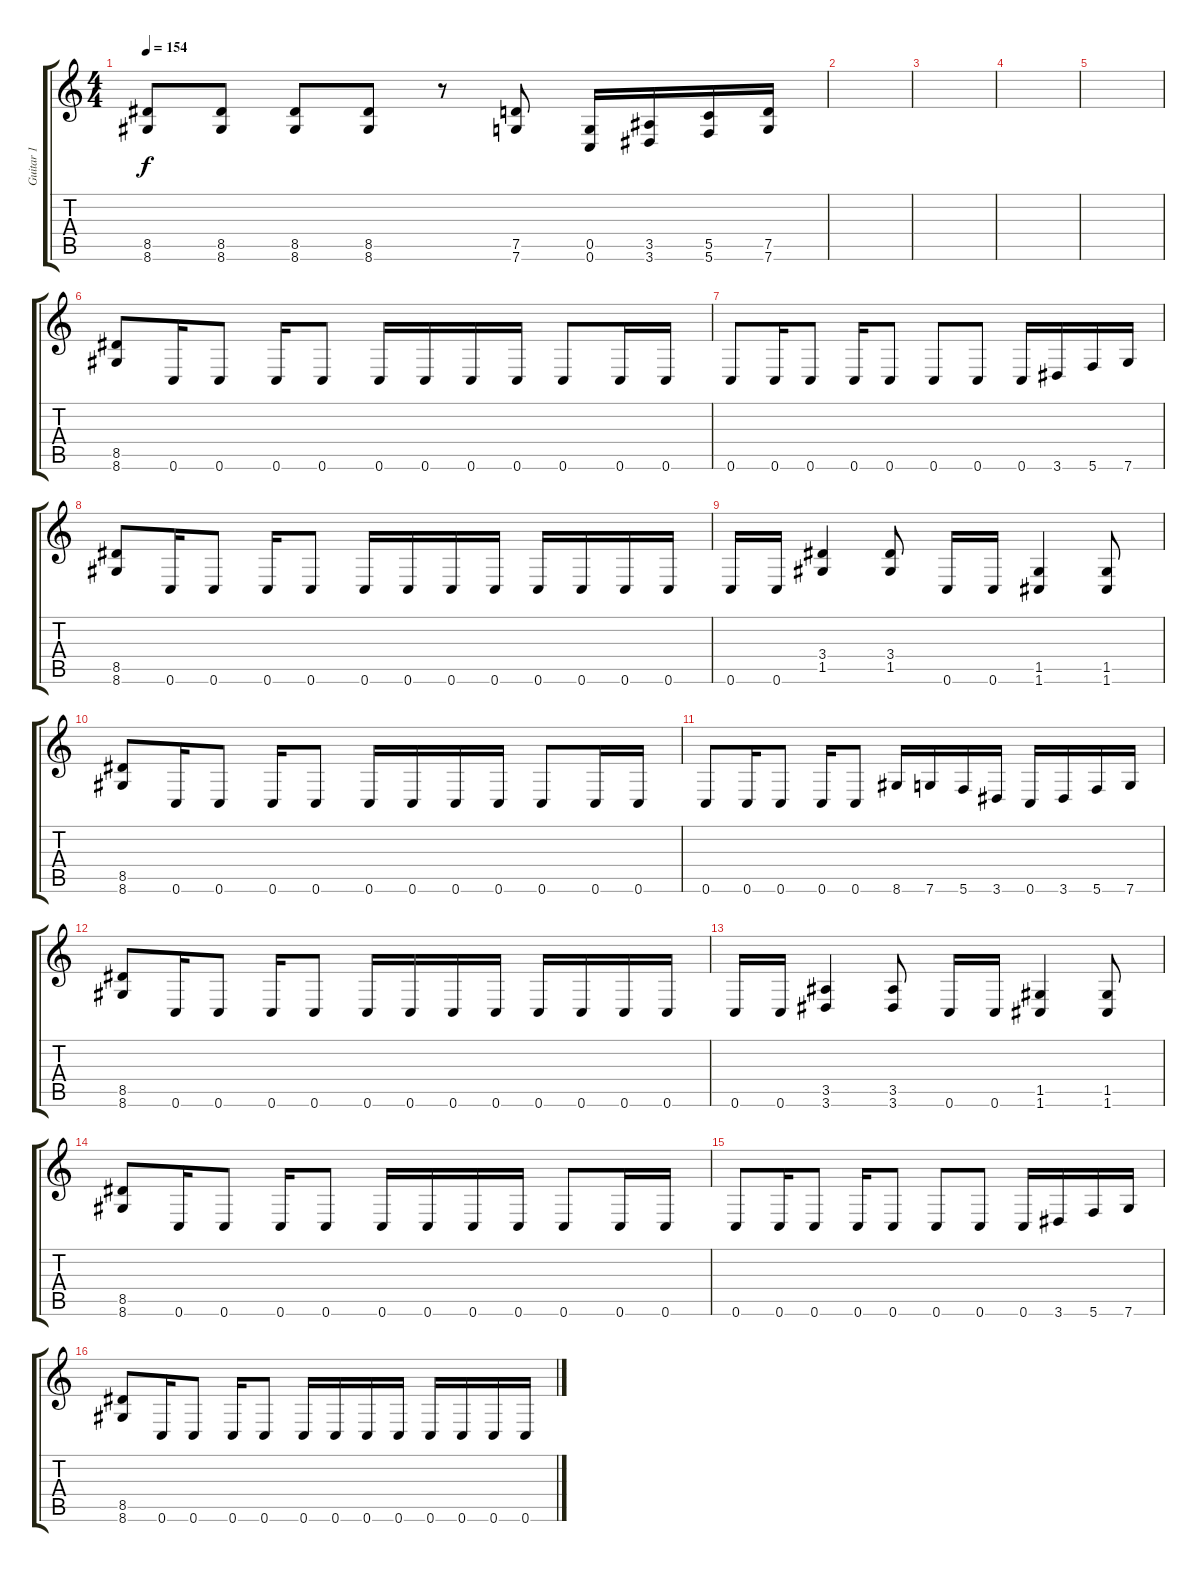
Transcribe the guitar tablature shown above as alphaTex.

\track ("Guitar 1" "Guitar 1") {mute instrument distortionguitar bank 255}
\staff {score tabs}
\tuning (D4 A3 F3 C3 G2 C2) {hide}
\ts (4 4)
\tempo 154
\clef g2
\ks c
(8.5 8.6).8{dy f} (8.5 8.6).8 (8.5 8.6).8 (8.5 8.6).8 r.8 (7.5 7.6).8 (0.5 0.6).16 (3.5 3.6).16 (5.5 5.6).16 (7.5 7.6).16 |
|
|
|
|
(8.5 8.6).8 0.6.16 0.6.8 0.6.16 0.6.8 0.6.16 0.6.16 0.6.16 0.6.16 0.6.8 0.6.16 0.6.16 |
0.6.8 0.6.16 0.6.8 0.6.16 0.6.8 0.6.8 0.6.8 0.6.16 3.6.16 5.6.16 7.6.16 |
(8.5 8.6).8 0.6.16 0.6.8 0.6.16 0.6.8 0.6.16 0.6.16 0.6.16 0.6.16 0.6.16 0.6.16 0.6.16 0.6.16 |
0.6.16 0.6.16 (3.4 1.5).4 (3.4 1.5).8 0.6.16 0.6.16 (1.5 1.6).4 (1.5 1.6).8 |
(8.5 8.6).8 0.6.16 0.6.8 0.6.16 0.6.8 0.6.16 0.6.16 0.6.16 0.6.16 0.6.8 0.6.16 0.6.16 |
0.6.8 0.6.16 0.6.8 0.6.16 0.6.8 8.6.16 7.6.16 5.6.16 3.6.16 0.6.16 3.6.16 5.6.16 7.6.16 |
(8.5 8.6).8 0.6.16 0.6.8 0.6.16 0.6.8 0.6.16 0.6.16 0.6.16 0.6.16 0.6.16 0.6.16 0.6.16 0.6.16 |
0.6.16 0.6.16 (3.5 3.6).4 (3.5 3.6).8 0.6.16 0.6.16 (1.5 1.6).4 (1.5 1.6).8 |
(8.5 8.6).8 0.6.16 0.6.8 0.6.16 0.6.8 0.6.16 0.6.16 0.6.16 0.6.16 0.6.8 0.6.16 0.6.16 |
0.6.8 0.6.16 0.6.8 0.6.16 0.6.8 0.6.8 0.6.8 0.6.16 3.6.16 5.6.16 7.6.16 |
(8.5 8.6).8 0.6.16 0.6.8 0.6.16 0.6.8 0.6.16 0.6.16 0.6.16 0.6.16 0.6.16 0.6.16 0.6.16 0.6.16
